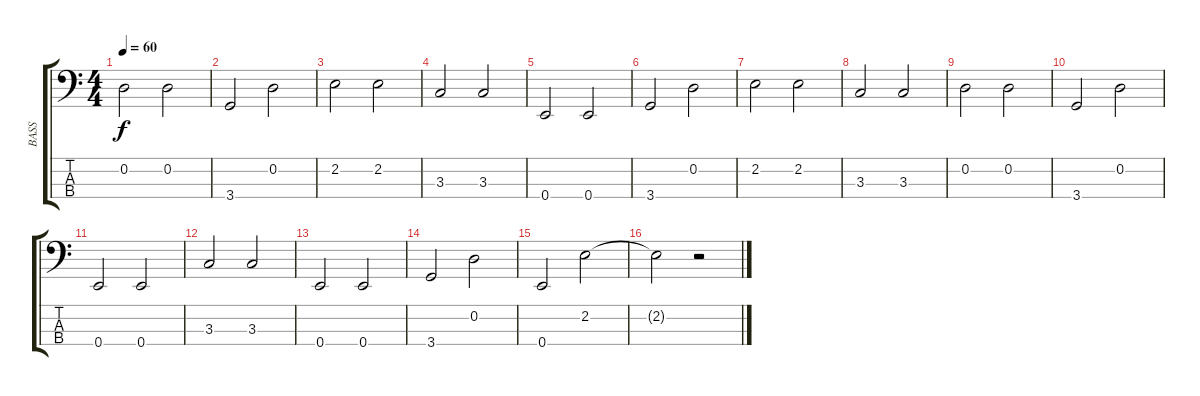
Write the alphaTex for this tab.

\track ("BASS" "BASS") {instrument electricbassfinger}
\staff {score tabs}
\tuning (G2 D2 A1 E1) {hide}
\ts (4 4)
\tempo 60
\clef f4
\ks c
0.2.2{dy f} 0.2.2 |
3.4.2 0.2.2 |
2.2.2 2.2.2 |
3.3.2 3.3.2 |
0.4.2 0.4.2 |
3.4.2 0.2.2 |
2.2.2 2.2.2 |
3.3.2 3.3.2 |
0.2.2 0.2.2 |
3.4.2 0.2.2 |
0.4.2 0.4.2 |
3.3.2 3.3.2 |
0.4.2 0.4.2 |
3.4.2 0.2.2 |
0.4.2 2.2.2 |
2.2{t}.2 r.2
